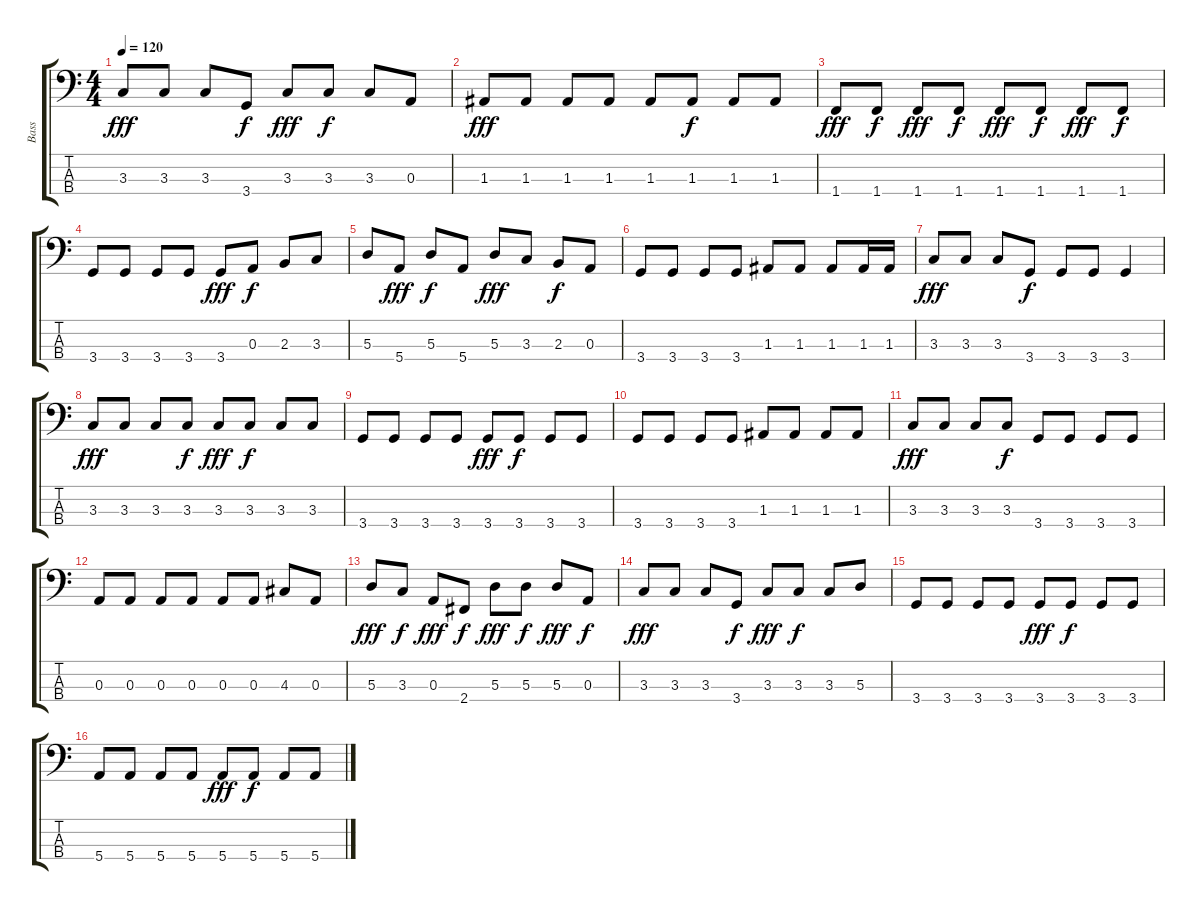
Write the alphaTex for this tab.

\track ("Bass            " "Bass      ") {instrument electricbassfinger}
\staff {score tabs}
\tuning (G2 D2 A1 E1) {hide}
\ts (4 4)
\tempo 120
\clef f4
\ks c
3.3.8{dy fff} 3.3.8 3.3.8 3.4.8{dy f} 3.3.8{dy fff} 3.3.8{dy f} 3.3.8 0.3.8 |
1.3.8{dy fff} 1.3.8 1.3.8 1.3.8 1.3.8 1.3.8{dy f} 1.3.8 1.3.8 |
1.4.8{dy fff} 1.4.8{dy f} 1.4.8{dy fff} 1.4.8{dy f} 1.4.8{dy fff} 1.4.8{dy f} 1.4.8{dy fff} 1.4.8{dy f} |
3.4.8 3.4.8 3.4.8 3.4.8 3.4.8{dy fff} 0.3.8{dy f} 2.3.8 3.3.8 |
5.3.8 5.4.8{dy fff} 5.3.8{dy f} 5.4.8 5.3.8{dy fff} 3.3.8 2.3.8{dy f} 0.3.8 |
3.4.8 3.4.8 3.4.8 3.4.8 1.3.8 1.3.8 1.3.8 1.3.16 1.3.16 |
3.3.8{dy fff} 3.3.8 3.3.8 3.4.8{dy f} 3.4.8 3.4.8 3.4.4 |
3.3.8{dy fff} 3.3.8 3.3.8 3.3.8{dy f} 3.3.8{dy fff} 3.3.8{dy f} 3.3.8 3.3.8 |
3.4.8 3.4.8 3.4.8 3.4.8 3.4.8{dy fff} 3.4.8{dy f} 3.4.8 3.4.8 |
3.4.8 3.4.8 3.4.8 3.4.8 1.3.8 1.3.8 1.3.8 1.3.8 |
3.3.8{dy fff} 3.3.8 3.3.8 3.3.8{dy f} 3.4.8 3.4.8 3.4.8 3.4.8 |
0.3.8 0.3.8 0.3.8 0.3.8 0.3.8 0.3.8 4.3.8 0.3.8 |
5.3.8{dy fff} 3.3.8{dy f} 0.3.8{dy fff} 2.4.8{dy f} 5.3.8{dy fff} 5.3.8{dy f} 5.3.8{dy fff} 0.3.8{dy f} |
3.3.8{dy fff} 3.3.8 3.3.8 3.4.8{dy f} 3.3.8{dy fff} 3.3.8{dy f} 3.3.8 5.3.8 |
3.4.8 3.4.8 3.4.8 3.4.8 3.4.8{dy fff} 3.4.8{dy f} 3.4.8 3.4.8 |
5.4.8 5.4.8 5.4.8 5.4.8 5.4.8{dy fff} 5.4.8{dy f} 5.4.8 5.4.8
